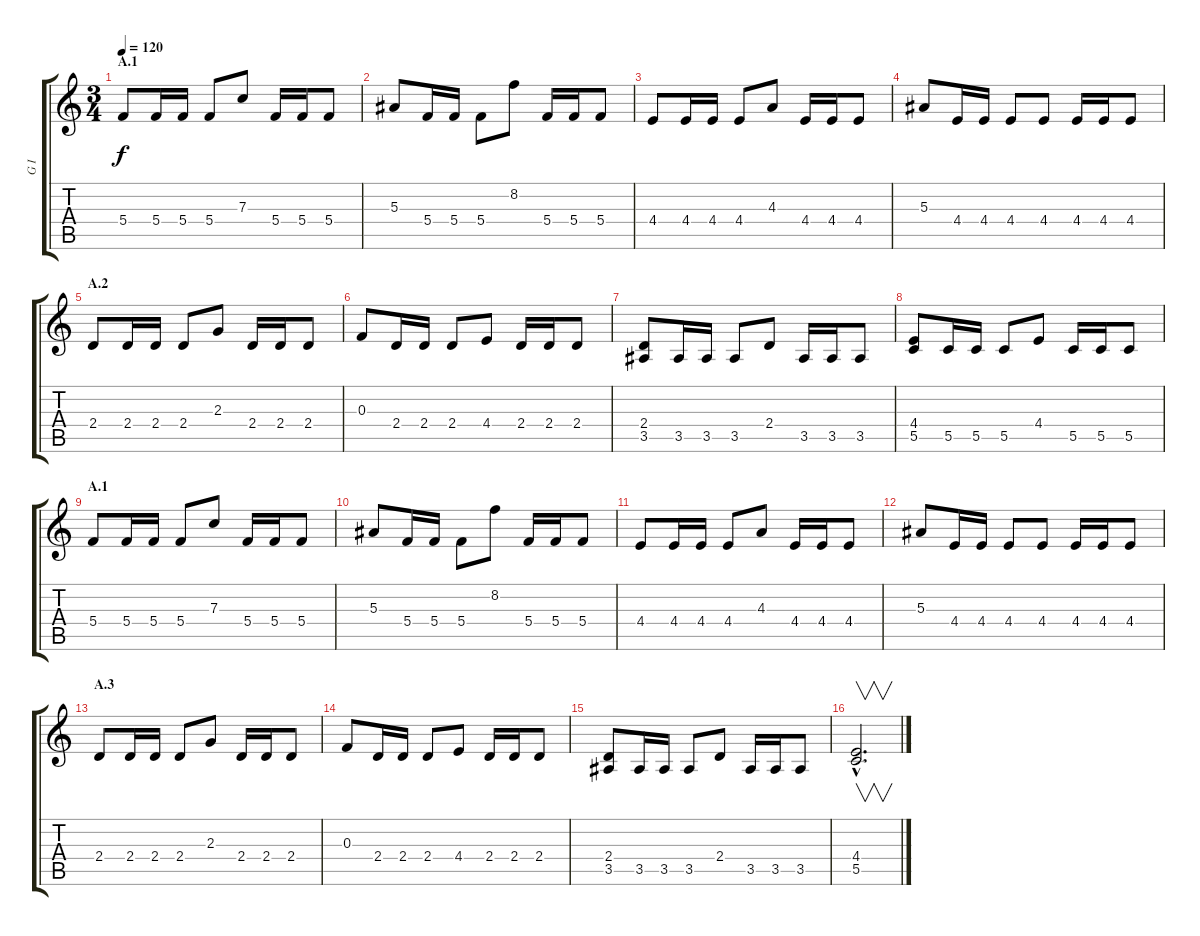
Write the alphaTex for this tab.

\track ("G I" "G I") {instrument distortionguitar}
\staff {score tabs}
\tuning (D4 A3 F3 C3 G2 D2) {hide}
\ts (3 4)
\section ("" "A.1")
\tempo 120
\clef g2
\ks c
5.4.8{dy f instrument distortionguitar} 5.4.16 5.4.16 5.4.8 7.3.8 5.4.16 5.4.16 5.4.8 |
5.3.8 5.4.16 5.4.16 5.4.8 8.2.8 5.4.16 5.4.16 5.4.8 |
4.4.8 4.4.16 4.4.16 4.4.8 4.3.8 4.4.16 4.4.16 4.4.8 |
5.3.8 4.4.16 4.4.16 4.4.8 4.4.8 4.4.16 4.4.16 4.4.8 |
\section ("" "A.2")
2.4.8 2.4.16 2.4.16 2.4.8 2.3.8 2.4.16 2.4.16 2.4.8 |
0.3.8 2.4.16 2.4.16 2.4.8 4.4.8 2.4.16 2.4.16 2.4.8 |
(2.4 3.5).8 3.5.16 3.5.16 3.5.8 2.4.8 3.5.16 3.5.16 3.5.8 |
(4.4 5.5).8 5.5.16 5.5.16 5.5.8 4.4.8 5.5.16 5.5.16 5.5.8 |
\section ("" "A.1")
5.4.8 5.4.16 5.4.16 5.4.8 7.3.8 5.4.16 5.4.16 5.4.8 |
5.3.8 5.4.16 5.4.16 5.4.8 8.2.8 5.4.16 5.4.16 5.4.8 |
4.4.8 4.4.16 4.4.16 4.4.8 4.3.8 4.4.16 4.4.16 4.4.8 |
5.3.8 4.4.16 4.4.16 4.4.8 4.4.8 4.4.16 4.4.16 4.4.8 |
\section ("" "A.3")
2.4.8 2.4.16 2.4.16 2.4.8 2.3.8 2.4.16 2.4.16 2.4.8 |
0.3.8 2.4.16 2.4.16 2.4.8 4.4.8 2.4.16 2.4.16 2.4.8 |
(2.4 3.5).8 3.5.16 3.5.16 3.5.8 2.4.8 3.5.16 3.5.16 3.5.8 |
(4.4{hac} 5.5{hac}).2{v d}
